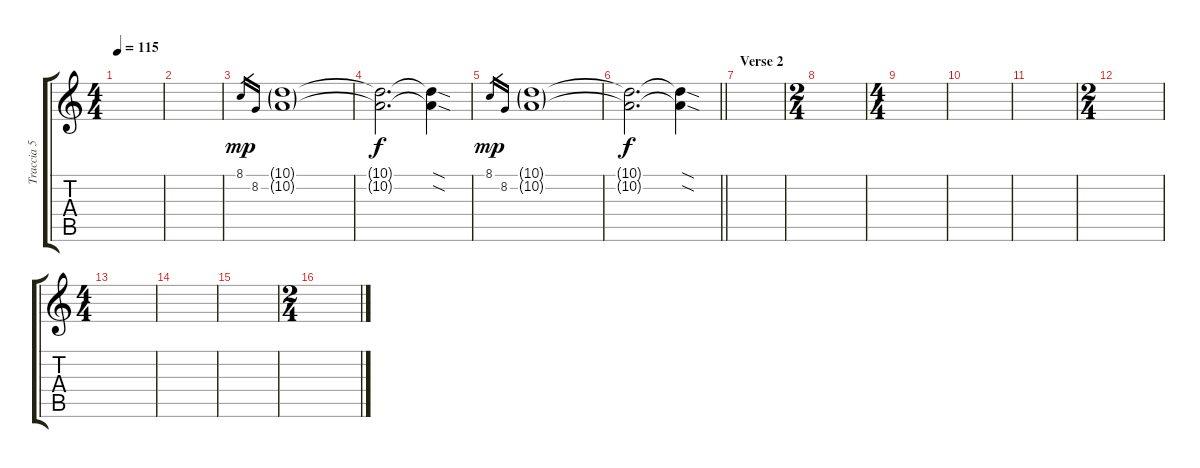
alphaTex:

\track ("Traccia 5" "Traccia 5") {instrument rockorgan}
\staff {score tabs}
\tuning (E4 B3 G3 D3 A2 E2) {hide}
\ts (4 4)
\tempo 115
\clef g2
\ks c
|
|
8.1.16{gr dy mp} 8.2.16{gr} (10.1{g} 10.2{g}).1 |
(10.1{t} 10.2{t}).2{d dy f} (10.1{sod t} 10.2{sod t}).4 |
8.1.16{gr dy mp} 8.2.16{gr} (10.1{g} 10.2{g}).1 |
\barLineRight lightlight
(10.1{t} 10.2{t}).2{d dy f} (10.1{sod t} 10.2{sod t}).4 |
\section ("" "Verse 2")
|
\ts (2 4)
|
\ts (4 4)
|
|
|
\ts (2 4)
|
\ts (4 4)
|
|
|
\ts (2 4)
